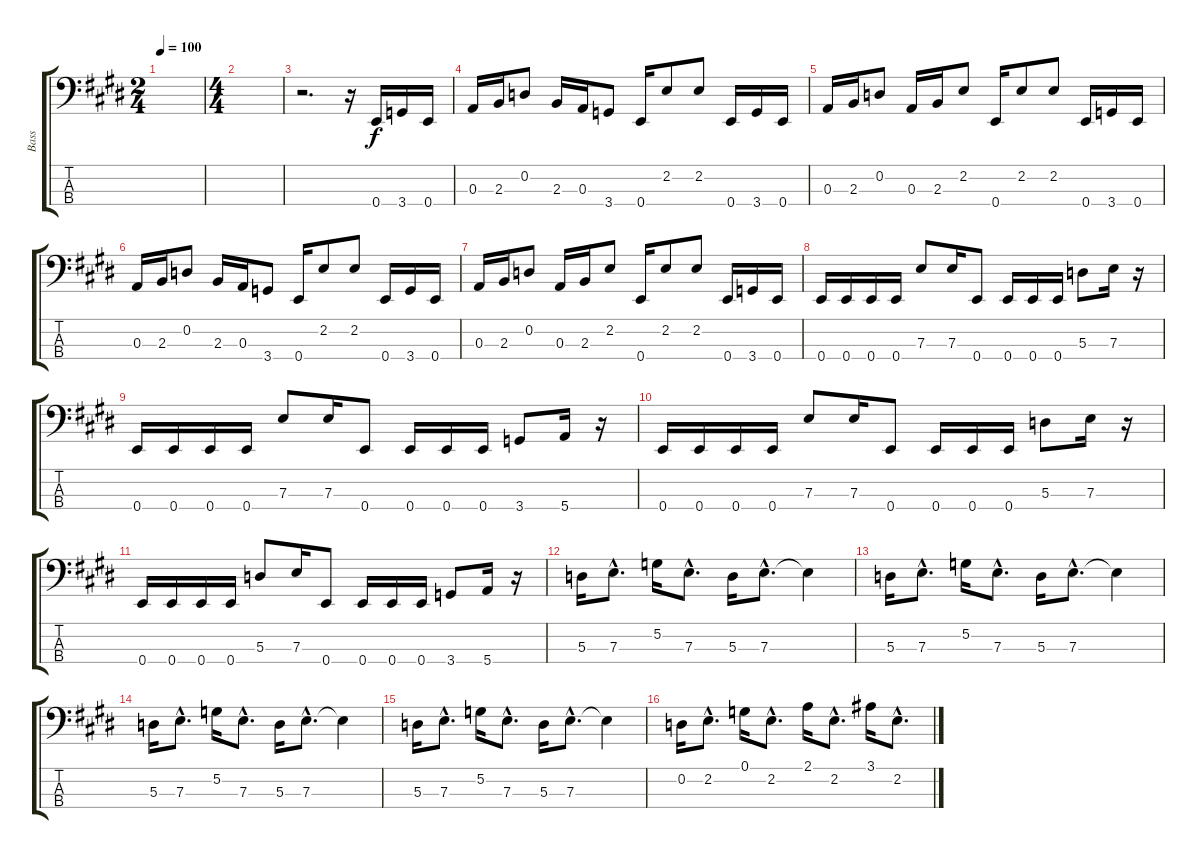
\track ("Bass" "Bass") {instrument electricbassfinger}
\staff {score tabs}
\tuning (G2 D2 A1 E1) {hide}
\ts (2 4)
\tempo 100
\clef f4
\ks e
|
\ts (4 4)
|
r.2{d} r.16 0.4.16 3.4.16 0.4.16 |
0.3.16 2.3.16 0.2.8 2.3.16 0.3.16 3.4.8 0.4.16 2.2.8 2.2.8 0.4.16 3.4.16 0.4.16 |
0.3.16 2.3.16 0.2.8 0.3.16 2.3.16 2.2.8 0.4.16 2.2.8 2.2.8 0.4.16 3.4.16 0.4.16 |
0.3.16 2.3.16 0.2.8 2.3.16 0.3.16 3.4.8 0.4.16 2.2.8 2.2.8 0.4.16 3.4.16 0.4.16 |
0.3.16 2.3.16 0.2.8 0.3.16 2.3.16 2.2.8 0.4.16 2.2.8 2.2.8 0.4.16 3.4.16 0.4.16 |
0.4.16 0.4.16 0.4.16 0.4.16 7.3.8 7.3.16 0.4.8 0.4.16 0.4.16 0.4.16 5.3.8 7.3.16 r.16 |
0.4.16 0.4.16 0.4.16 0.4.16 7.3.8 7.3.16 0.4.8 0.4.16 0.4.16 0.4.16 3.4.8 5.4.16 r.16 |
0.4.16 0.4.16 0.4.16 0.4.16 7.3.8 7.3.16 0.4.8 0.4.16 0.4.16 0.4.16 5.3.8 7.3.16 r.16 |
0.4.16 0.4.16 0.4.16 0.4.16 5.3.8 7.3.16 0.4.8 0.4.16 0.4.16 0.4.16 3.4.8 5.4.16 r.16 |
5.3.16 7.3{hac}.8{d} 5.2.16 7.3{hac}.8{d} 5.3.16 7.3{hac}.8{d} 7.3{t}.4 |
5.3.16 7.3{hac}.8{d} 5.2.16 7.3{hac}.8{d} 5.3.16 7.3{hac}.8{d} 7.3{t}.4 |
5.3.16 7.3{hac}.8{d} 5.2.16 7.3{hac}.8{d} 5.3.16 7.3{hac}.8{d} 7.3{t}.4 |
5.3.16 7.3{hac}.8{d} 5.2.16 7.3{hac}.8{d} 5.3.16 7.3{hac}.8{d} 7.3{t}.4 |
0.2.16 2.2{hac}.8{d} 0.1.16 2.2{hac}.8{d} 2.1.16 2.2{hac}.8{d} 3.1.16 2.2{hac}.8{d}
